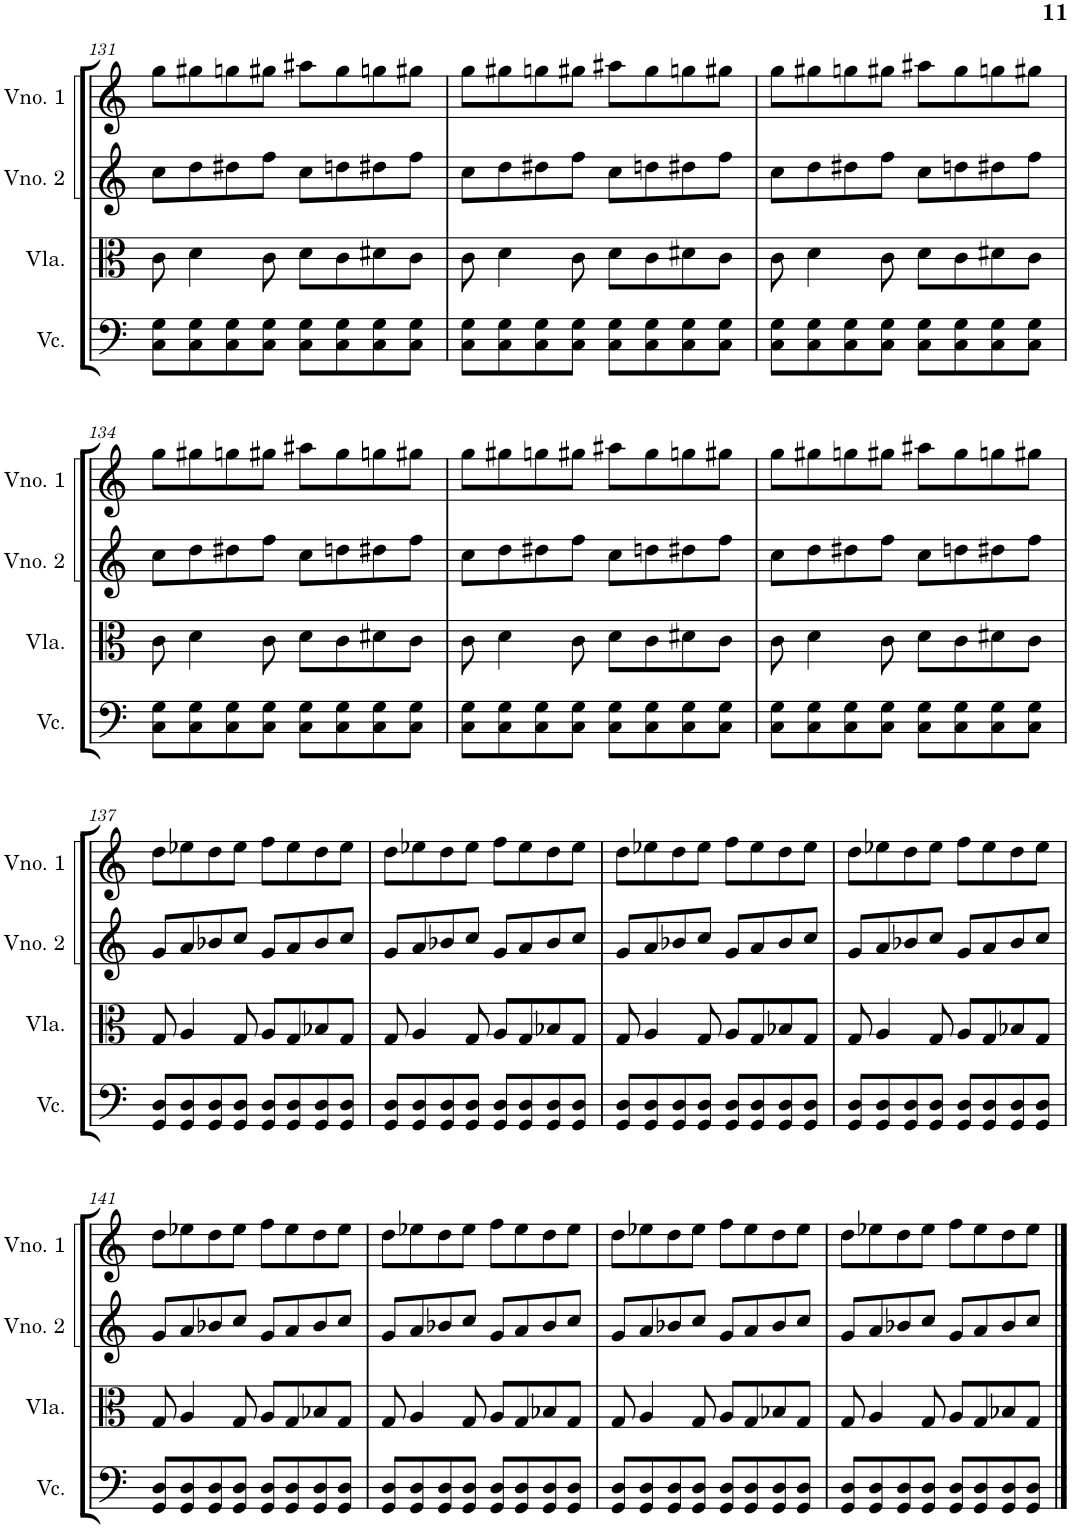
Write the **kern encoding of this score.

**kern	**kern	**kern	**kern
*part4	*part3	*part2	*part1
*staff4	*staff3	*staff2	*staff1
*I"Violoncelo	*I"Viola	*I"Violino 2	*I"Violino 1
*I'Vc.	*I'Vla.	*I'Vno. 2	*I'Vno. 1
!!LO:PB:g=z
*clefF4	*clefC3	*clefG2	*clefG2
*k[]	*k[]	*k[]	*k[]
*M4/4	*M4/4	*M4/4	*M4/4
=131	=131	=131	=131
8C\ 8G\L	8c\	8cc\L	8gg\L
8C\ 8G\	4d\	8dd\	8gg#X\
8C\ 8G\	.	8dd#X\	8ggn\
8C\ 8G\J	8c\	8ff\J	8gg#X\J
8C\ 8G\L	8d\L	8cc\L	8aa#X\L
8C\ 8G\	8c\	8ddn\	8gg#\
8C\ 8G\	8d#X\	8dd#X\	8ggn\
8C\ 8G\J	8c\J	8ff\J	8gg#X\J
=132	=132	=132	=132
8C\ 8G\L	8c\	8cc\L	8gg\L
8C\ 8G\	4d\	8dd\	8gg#X\
8C\ 8G\	.	8dd#X\	8ggn\
8C\ 8G\J	8c\	8ff\J	8gg#X\J
8C\ 8G\L	8d\L	8cc\L	8aa#X\L
8C\ 8G\	8c\	8ddn\	8gg#\
8C\ 8G\	8d#X\	8dd#X\	8ggn\
8C\ 8G\J	8c\J	8ff\J	8gg#X\J
=133	=133	=133	=133
8C\ 8G\L	8c\	8cc\L	8gg\L
8C\ 8G\	4d\	8dd\	8gg#X\
8C\ 8G\	.	8dd#X\	8ggn\
8C\ 8G\J	8c\	8ff\J	8gg#X\J
8C\ 8G\L	8d\L	8cc\L	8aa#X\L
8C\ 8G\	8c\	8ddn\	8gg#\
8C\ 8G\	8d#X\	8dd#X\	8ggn\
8C\ 8G\J	8c\J	8ff\J	8gg#X\J
!!LO:LB:g=z
=134	=134	=134	=134
8C\ 8G\L	8c\	8cc\L	8gg\L
8C\ 8G\	4d\	8dd\	8gg#X\
8C\ 8G\	.	8dd#X\	8ggn\
8C\ 8G\J	8c\	8ff\J	8gg#X\J
8C\ 8G\L	8d\L	8cc\L	8aa#X\L
8C\ 8G\	8c\	8ddn\	8gg#\
8C\ 8G\	8d#X\	8dd#X\	8ggn\
8C\ 8G\J	8c\J	8ff\J	8gg#X\J
=135	=135	=135	=135
8C\ 8G\L	8c\	8cc\L	8gg\L
8C\ 8G\	4d\	8dd\	8gg#X\
8C\ 8G\	.	8dd#X\	8ggn\
8C\ 8G\J	8c\	8ff\J	8gg#X\J
8C\ 8G\L	8d\L	8cc\L	8aa#X\L
8C\ 8G\	8c\	8ddn\	8gg#\
8C\ 8G\	8d#X\	8dd#X\	8ggn\
8C\ 8G\J	8c\J	8ff\J	8gg#X\J
=136	=136	=136	=136
8C\ 8G\L	8c\	8cc\L	8gg\L
8C\ 8G\	4d\	8dd\	8gg#X\
8C\ 8G\	.	8dd#X\	8ggn\
8C\ 8G\J	8c\	8ff\J	8gg#X\J
8C\ 8G\L	8d\L	8cc\L	8aa#X\L
8C\ 8G\	8c\	8ddn\	8gg#\
8C\ 8G\	8d#X\	8dd#X\	8ggn\
8C\ 8G\J	8c\J	8ff\J	8gg#X\J
!!LO:LB:g=z
=137	=137	=137	=137
8GG/ 8D/L	8G/	8g/L	8dd\L
8GG/ 8D/	4A/	8a/	8ee-X\
8GG/ 8D/	.	8b-X/	8dd\
8GG/ 8D/J	8G/	8cc/J	8ee-\J
8GG/ 8D/L	8A/L	8g/L	8ff\L
8GG/ 8D/	8G/	8a/	8ee-\
8GG/ 8D/	8B-X/	8b-/	8dd\
8GG/ 8D/J	8G/J	8cc/J	8ee-\J
=138	=138	=138	=138
8GG/ 8D/L	8G/	8g/L	8dd\L
8GG/ 8D/	4A/	8a/	8ee-X\
8GG/ 8D/	.	8b-X/	8dd\
8GG/ 8D/J	8G/	8cc/J	8ee-\J
8GG/ 8D/L	8A/L	8g/L	8ff\L
8GG/ 8D/	8G/	8a/	8ee-\
8GG/ 8D/	8B-X/	8b-/	8dd\
8GG/ 8D/J	8G/J	8cc/J	8ee-\J
=139	=139	=139	=139
8GG/ 8D/L	8G/	8g/L	8dd\L
8GG/ 8D/	4A/	8a/	8ee-X\
8GG/ 8D/	.	8b-X/	8dd\
8GG/ 8D/J	8G/	8cc/J	8ee-\J
8GG/ 8D/L	8A/L	8g/L	8ff\L
8GG/ 8D/	8G/	8a/	8ee-\
8GG/ 8D/	8B-X/	8b-/	8dd\
8GG/ 8D/J	8G/J	8cc/J	8ee-\J
=140	=140	=140	=140
8GG/ 8D/L	8G/	8g/L	8dd\L
8GG/ 8D/	4A/	8a/	8ee-X\
8GG/ 8D/	.	8b-X/	8dd\
8GG/ 8D/J	8G/	8cc/J	8ee-\J
8GG/ 8D/L	8A/L	8g/L	8ff\L
8GG/ 8D/	8G/	8a/	8ee-\
8GG/ 8D/	8B-X/	8b-/	8dd\
8GG/ 8D/J	8G/J	8cc/J	8ee-\J
!!LO:LB:g=z
=141	=141	=141	=141
8GG/ 8D/L	8G/	8g/L	8dd\L
8GG/ 8D/	4A/	8a/	8ee-X\
8GG/ 8D/	.	8b-X/	8dd\
8GG/ 8D/J	8G/	8cc/J	8ee-\J
8GG/ 8D/L	8A/L	8g/L	8ff\L
8GG/ 8D/	8G/	8a/	8ee-\
8GG/ 8D/	8B-X/	8b-/	8dd\
8GG/ 8D/J	8G/J	8cc/J	8ee-\J
=142	=142	=142	=142
8GG/ 8D/L	8G/	8g/L	8dd\L
8GG/ 8D/	4A/	8a/	8ee-X\
8GG/ 8D/	.	8b-X/	8dd\
8GG/ 8D/J	8G/	8cc/J	8ee-\J
8GG/ 8D/L	8A/L	8g/L	8ff\L
8GG/ 8D/	8G/	8a/	8ee-\
8GG/ 8D/	8B-X/	8b-/	8dd\
8GG/ 8D/J	8G/J	8cc/J	8ee-\J
=143	=143	=143	=143
8GG/ 8D/L	8G/	8g/L	8dd\L
8GG/ 8D/	4A/	8a/	8ee-X\
8GG/ 8D/	.	8b-X/	8dd\
8GG/ 8D/J	8G/	8cc/J	8ee-\J
8GG/ 8D/L	8A/L	8g/L	8ff\L
8GG/ 8D/	8G/	8a/	8ee-\
8GG/ 8D/	8B-X/	8b-/	8dd\
8GG/ 8D/J	8G/J	8cc/J	8ee-\J
=144	=144	=144	=144
8GG/ 8D/L	8G/	8g/L	8dd\L
8GG/ 8D/	4A/	8a/	8ee-X\
8GG/ 8D/	.	8b-X/	8dd\
8GG/ 8D/J	8G/	8cc/J	8ee-\J
8GG/ 8D/L	8A/L	8g/L	8ff\L
8GG/ 8D/	8G/	8a/	8ee-\
8GG/ 8D/	8B-X/	8b-/	8dd\
8GG/ 8D/J	8G/J	8cc/J	8ee-\J
==	==	==	==
*-	*-	*-	*-
